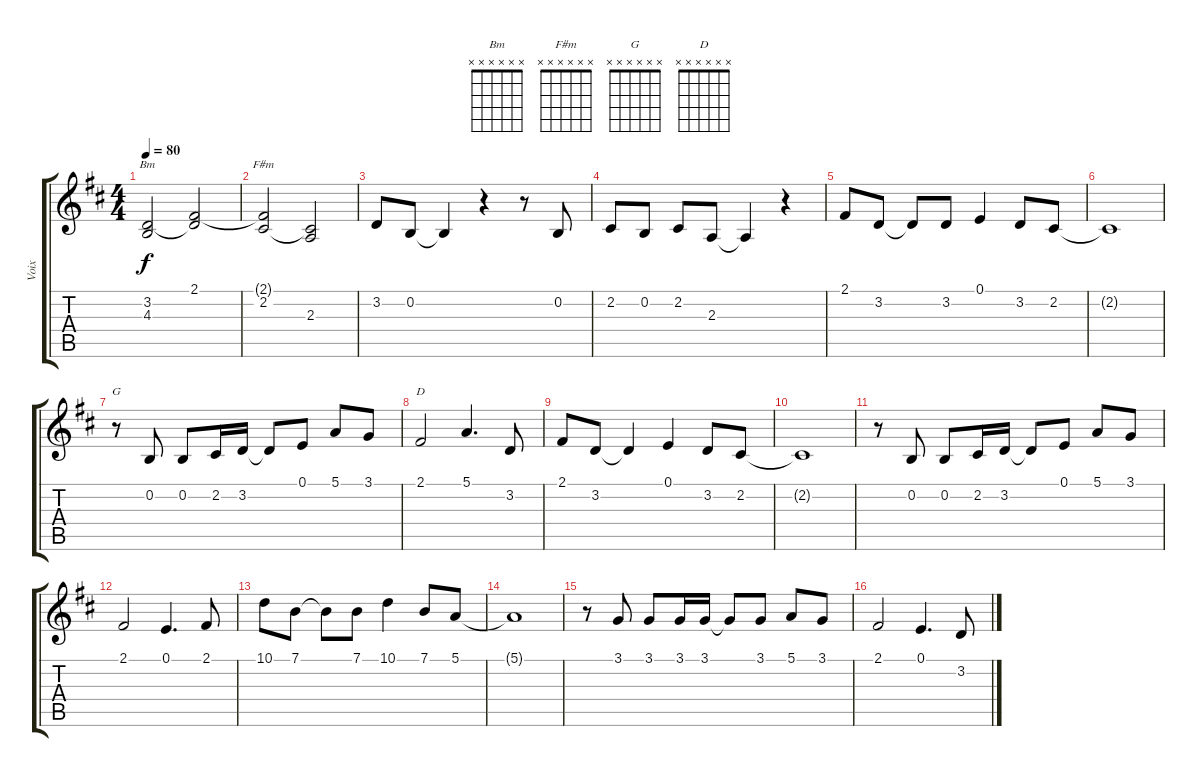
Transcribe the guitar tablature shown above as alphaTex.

\track ("Voix" "Voix") {instrument drawbarorgan}
\staff {score tabs}
\tuning (E4 B3 G3 D3 A2 E2) {hide}
\chord ("Bm" x x x x x x)
\chord ("F#m" x x x x x x)
\chord ("G" x x x x x x)
\chord ("D" x x x x x x)
\ts (4 4)
\tempo 80
\clef g2
\ks d
(3.2 4.3).2{ch "Bm" dy f instrument drawbarorgan} (2.1 3.2{t}).2 |
(2.1{t} 2.2).2{ch "F#m"} (2.2{t} 2.3).2 |
3.2.8 0.2.8 0.2{t}.4 r.4 r.8 0.2.8 |
2.2.8 0.2.8 2.2.8 2.3.8 2.3{t}.4 r.4 |
2.1.8 3.2.8 3.2{t}.8 3.2.8 0.1.4 3.2.8 2.2.8 |
2.2{t}.1 |
r.8{ch "G"} 0.2.8 0.2.8 2.2.16 3.2.16 3.2{t}.8 0.1.8 5.1.8 3.1.8 |
2.1.2{ch "D"} 5.1.4{d} 3.2.8 |
2.1.8 3.2.8 3.2{t}.4 0.1.4 3.2.8 2.2.8 |
2.2{t}.1 |
r.8 0.2.8 0.2.8 2.2.16 3.2.16 3.2{t}.8 0.1.8 5.1.8 3.1.8 |
2.1.2 0.1.4{d} 2.1.8 |
10.1.8 7.1.8 7.1{t}.8 7.1.8 10.1.4 7.1.8 5.1.8 |
5.1{t}.1 |
r.8 3.1.8 3.1.8 3.1.16 3.1.16 3.1{t}.8 3.1.8 5.1.8 3.1.8 |
2.1.2 0.1.4{d} 3.2.8
